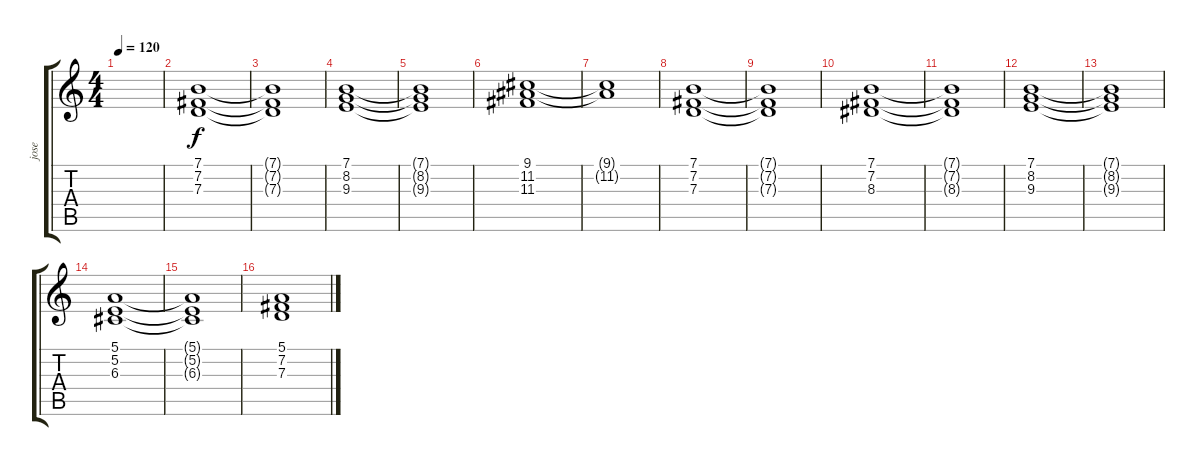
\track ("jose" "jose") {instrument stringensemble1}
\staff {score tabs}
\tuning (E4 B3 G3 D3 A2 E2) {hide}
\ts (4 4)
\tempo 120
\clef g2
\ks c
|
(7.1 7.2 7.3).1{volume 4} |
(7.1{t} 7.2{t} 7.3{t}).1 |
(7.1 8.2 9.3).1 |
(7.1{t} 8.2{t} 9.3{t}).1 |
(9.1 11.2 11.3).1 |
(9.1{t} 11.2{t}).1 |
(7.1 7.2 7.3).1{volume 4} |
(7.1{t} 7.2{t} 7.3{t}).1 |
(7.1 7.2 8.3).1{volume 4} |
(7.1{t} 7.2{t} 8.3{t}).1 |
(7.1 8.2 9.3).1 |
(7.1{t} 8.2{t} 9.3{t}).1 |
(5.1 5.2 6.3).1 |
(5.1{t} 5.2{t} 6.3{t}).1 |
(5.1 7.2 7.3).1
